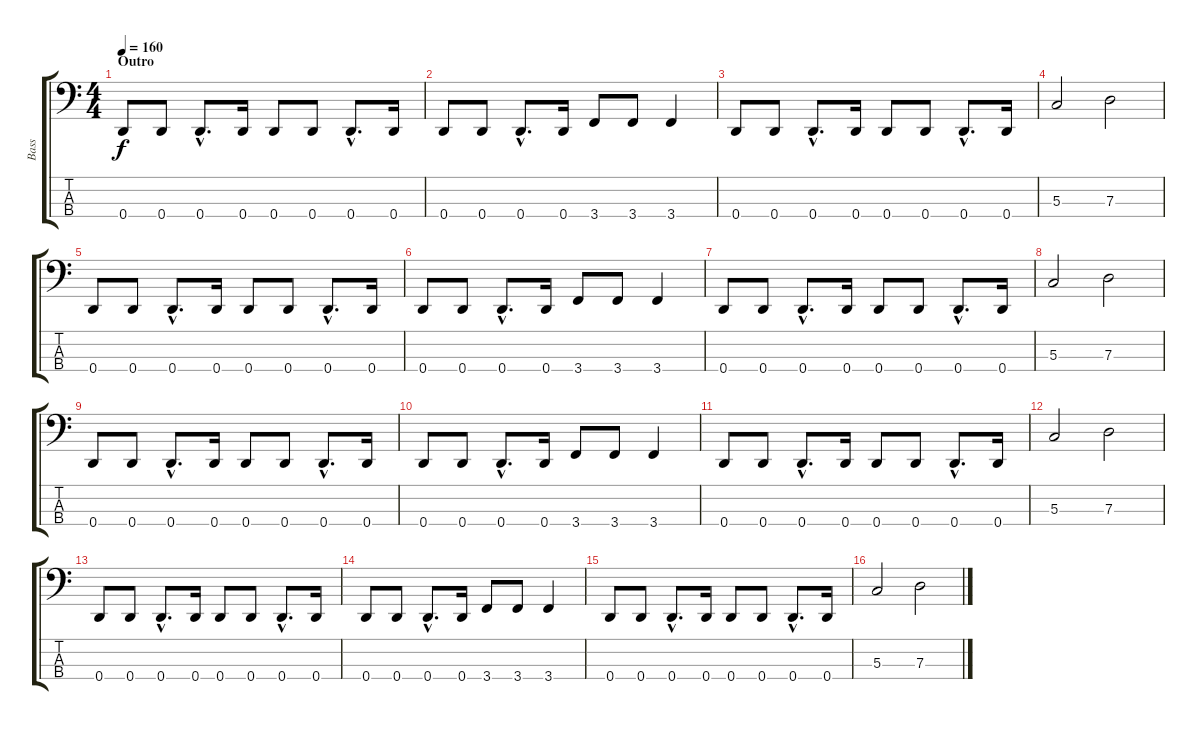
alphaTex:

\track ("Bass" "Bass") {instrument electricbassfinger}
\staff {score tabs}
\tuning (F2 C2 G1 D1) {hide}
\ts (4 4)
\section ("" "Outro")
\tempo 160
\clef f4
\ks c
0.4.8{dy f} 0.4.8 0.4{hac}.8{d} 0.4.16 0.4.8 0.4.8 0.4{hac}.8{d} 0.4.16 |
0.4.8 0.4.8 0.4{hac}.8{d} 0.4.16 3.4.8 3.4.8 3.4.4 |
0.4.8 0.4.8 0.4{hac}.8{d} 0.4.16 0.4.8 0.4.8 0.4{hac}.8{d} 0.4.16 |
5.3.2 7.3.2 |
0.4.8 0.4.8 0.4{hac}.8{d} 0.4.16 0.4.8 0.4.8 0.4{hac}.8{d} 0.4.16 |
0.4.8 0.4.8 0.4{hac}.8{d} 0.4.16 3.4.8 3.4.8 3.4.4 |
0.4.8 0.4.8 0.4{hac}.8{d} 0.4.16 0.4.8 0.4.8 0.4{hac}.8{d} 0.4.16 |
5.3.2 7.3.2 |
0.4.8 0.4.8 0.4{hac}.8{d} 0.4.16 0.4.8 0.4.8 0.4{hac}.8{d} 0.4.16 |
0.4.8 0.4.8 0.4{hac}.8{d} 0.4.16 3.4.8 3.4.8 3.4.4 |
0.4.8 0.4.8 0.4{hac}.8{d} 0.4.16 0.4.8 0.4.8 0.4{hac}.8{d} 0.4.16 |
5.3.2 7.3.2 |
0.4.8 0.4.8 0.4{hac}.8{d} 0.4.16 0.4.8 0.4.8 0.4{hac}.8{d} 0.4.16 |
0.4.8 0.4.8 0.4{hac}.8{d} 0.4.16 3.4.8 3.4.8 3.4.4 |
0.4.8 0.4.8 0.4{hac}.8{d} 0.4.16 0.4.8 0.4.8 0.4{hac}.8{d} 0.4.16 |
5.3.2 7.3.2
